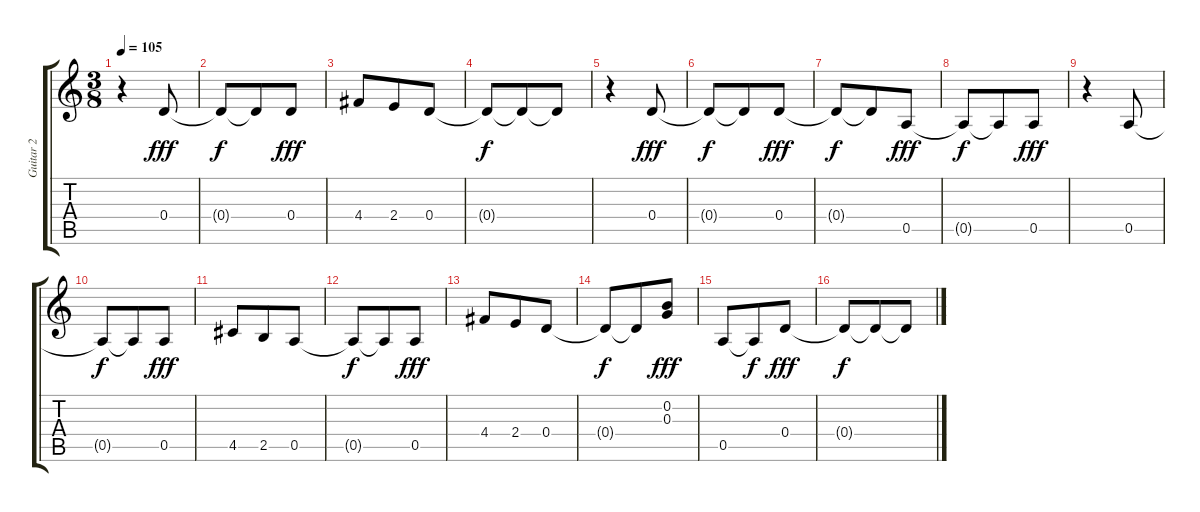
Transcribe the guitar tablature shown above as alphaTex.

\track ("Guitar 2" "Guitar 2") {instrument acousticguitarsteel}
\staff {score tabs}
\tuning (E4 B3 G3 D3 A2 E2) {hide}
\ts (3 8)
\tempo 105
\clef g2
\ks c
r.4{dy fff instrument acousticguitarsteel} 0.4.8 |
0.4{t}.8{dy f} 0.4{t}.8 0.4.8{dy fff} |
4.4.8 2.4.8 0.4.8 |
0.4{t}.8{dy f} 0.4{t}.8 0.4{t}.8 |
r.4 0.4.8{dy fff} |
0.4{t}.8{dy f} 0.4{t}.8 0.4.8{dy fff} |
0.4{t}.8{dy f} 0.4{t}.8 0.5.8{dy fff} |
0.5{t}.8{dy f} 0.5{t}.8 0.5.8{dy fff} |
r.4 0.5.8 |
0.5{t}.8{dy f} 0.5{t}.8 0.5.8{dy fff} |
4.5.8 2.5.8 0.5.8 |
0.5{t}.8{dy f} 0.5{t}.8 0.5.8{dy fff} |
4.4.8 2.4.8 0.4.8 |
0.4{t}.8{dy f} 0.4{t}.8 (0.2 0.3).8{dy fff} |
0.5.8 0.5{t}.8{dy f} 0.4.8{dy fff} |
0.4{t}.8{dy f} 0.4{t}.8 0.4{t}.8
